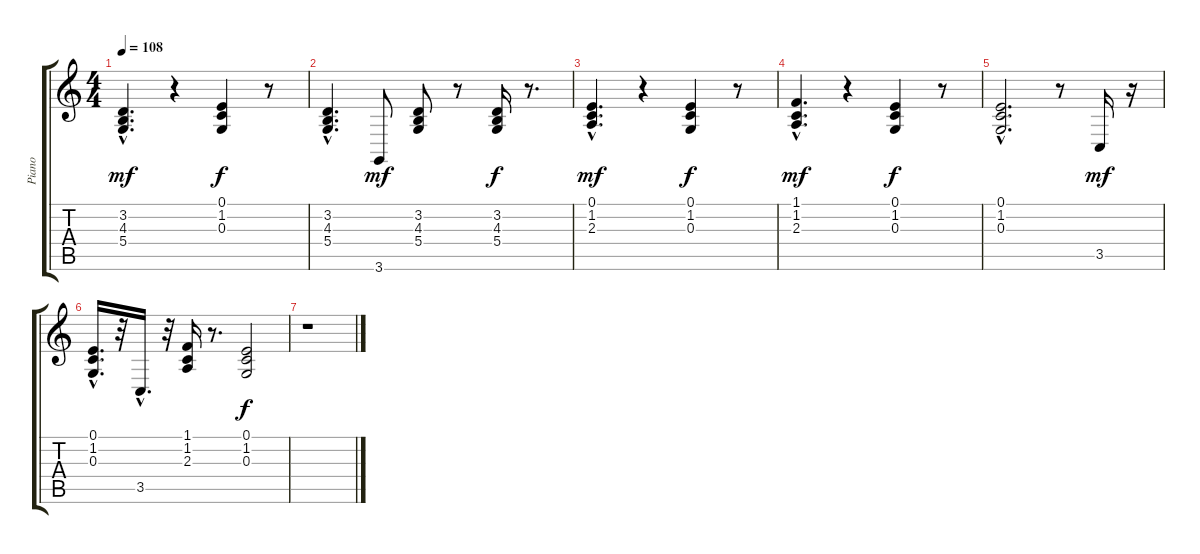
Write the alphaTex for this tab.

\track ("Piano" "Piano") {instrument acousticgrandpiano}
\staff {score tabs}
\tuning (E4 B3 G3 D3 A2 E2) {hide}
\ts (4 4)
\tempo 108
\clef g2
\ks c
(3.2{hac} 4.3{hac} 5.4{hac}).4{d dy mf} r.4 (0.1 1.2 0.3).4{dy f} r.8 |
(3.2{hac} 4.3{hac} 5.4{hac}).4{d} 3.6.8{dy mf} (3.2 4.3 5.4).8 r.8 (3.2 4.3 5.4).16{dy f} r.8{d} |
(0.1{hac} 1.2{hac} 2.3{hac}).4{d dy mf} r.4 (0.1 1.2 0.3).4{dy f} r.8 |
(1.1{hac} 1.2{hac} 2.3{hac}).4{d dy mf} r.4 (0.1 1.2 0.3).4{dy f} r.8 |
(0.1{hac} 1.2{hac} 0.3{hac}).2{d} r.8 3.5.16{dy mf} r.16 |
(0.1{hac} 1.2{hac} 0.3{hac}).16{d} r.32 3.5{hac}.16{d} r.32 (1.1 1.2 2.3).16 r.8{d} (0.1 1.2 0.3).2{dy f} |
r.1
